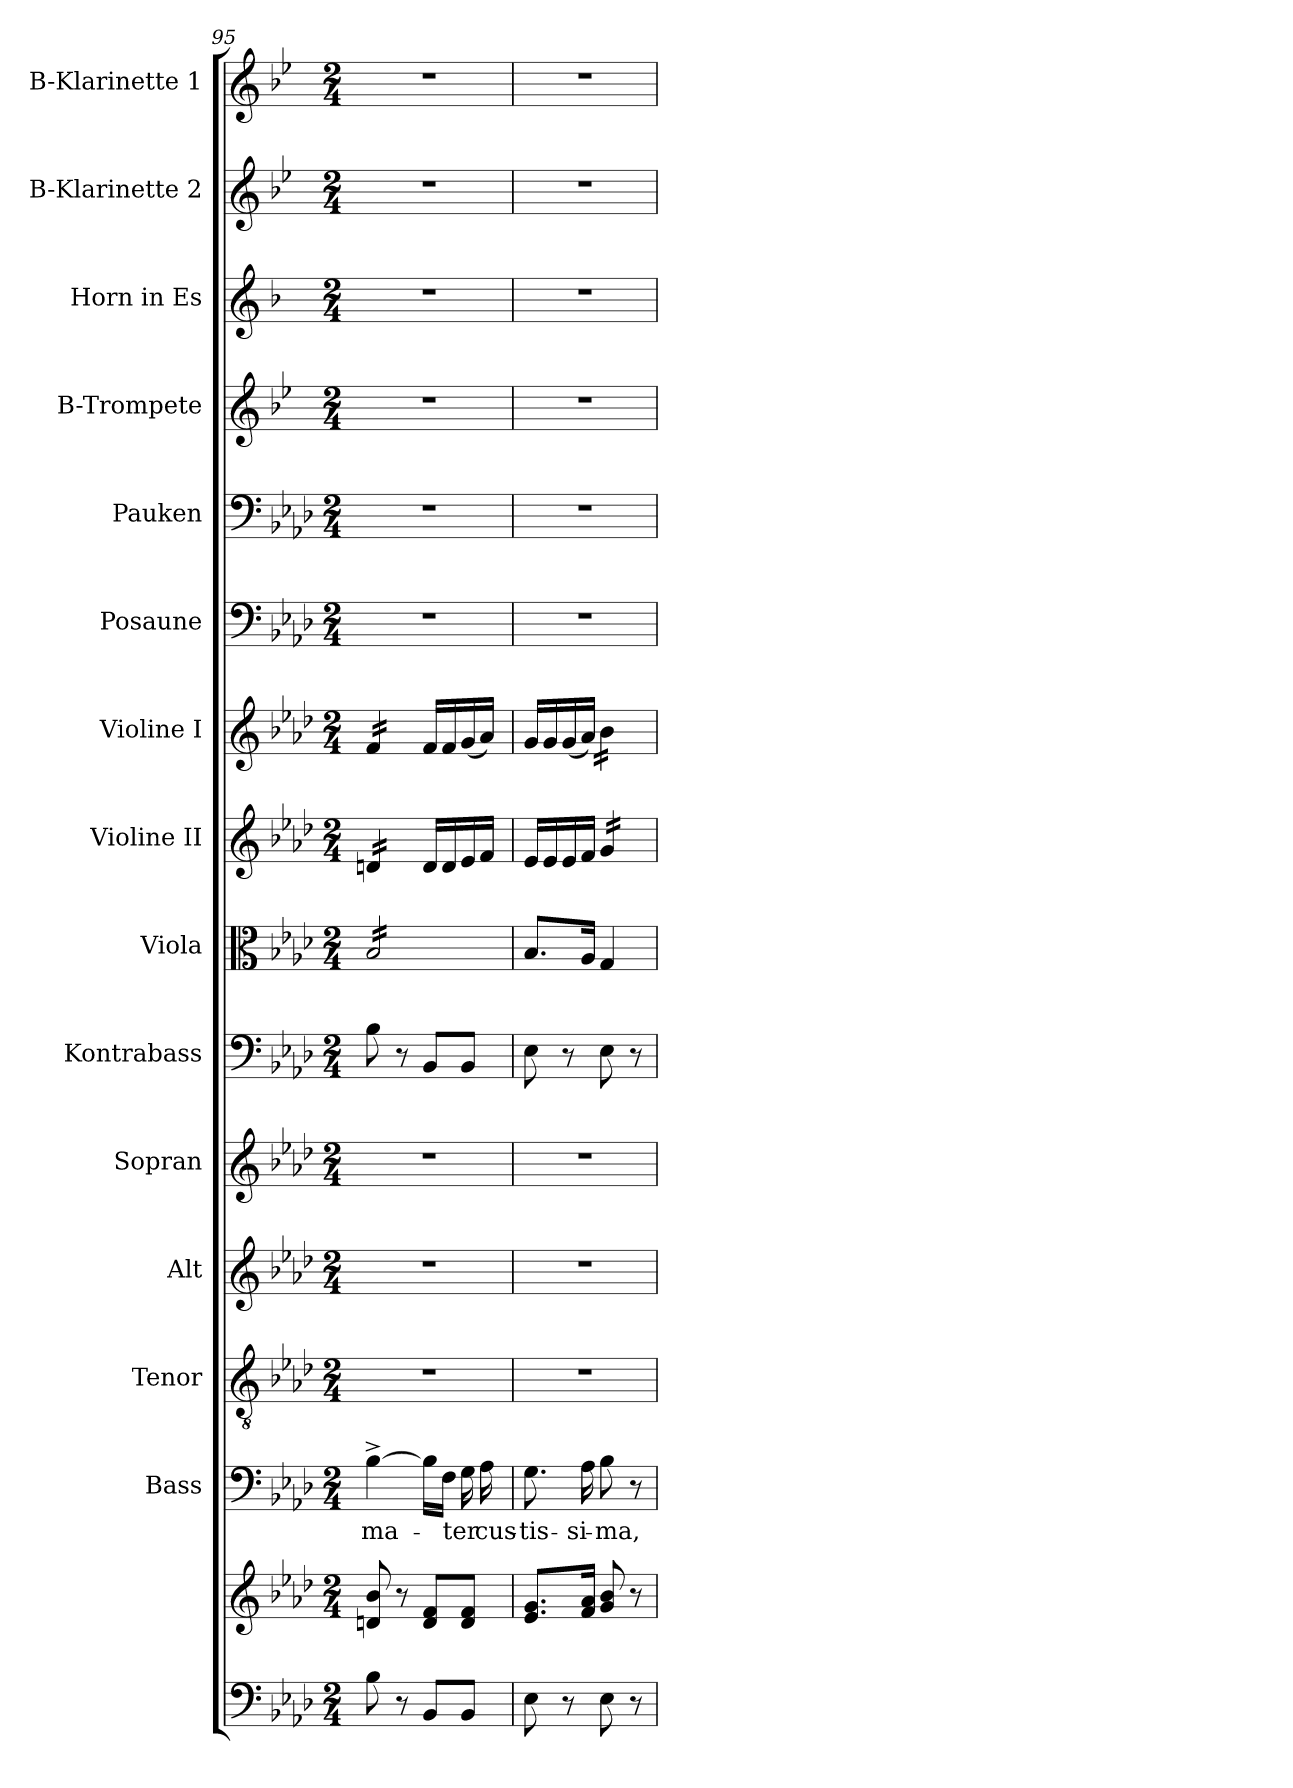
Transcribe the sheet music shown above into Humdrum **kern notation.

**kern	**kern	**kern	**text	**kern	**kern	**kern	**kern	**kern	**kern	**kern	**kern	**kern	**kern	**kern	**kern	**kern
*part15	*part15	*part14	*part14	*part13	*part12	*part11	*part10	*part9	*part8	*part7	*part6	*part5	*part4	*part3	*part2	*part1
*staff16	*staff15	*staff14	*staff14	*staff13	*staff12	*staff11	*staff10	*staff9	*staff8	*staff7	*staff6	*staff5	*staff4	*staff3	*staff2	*staff1
*	*	*I"Bass	*	*I"Tenor	*I"Alt	*I"Sopran	*I"Kontrabass	*I"Viola	*I"Violine II	*I"Violine I	*I"Posaune	*I"Pauken	*I"B-Trompete	*I"Horn in Es	*I"B-Klarinette 2	*I"B-Klarinette 1
*	*	*I'B.	*	*I'T.	*I'A.	*I'S.	*I'Kb.	*I'Vla.	*I'Vl. II	*I'Vl. I	*I'Pos.	*I'Pk.	*I'B Trp.	*	*I'B Kl. 2	*I'B Kl. 1
*clefF4	*clefG2	*clefF4	*	*clefGv2	*clefG2	*clefG2	*clefF4	*clefC3	*clefG2	*clefG2	*clefF4	*clefF4	*clefG2	*clefG2	*clefG2	*clefG2
*	*	*	*	*	*	*	*ITrd7c12	*	*	*	*	*	*ITrd1c2	*ITrd5c9	*ITrd1c2	*ITrd1c2
*k[b-e-a-d-]	*k[b-e-a-d-]	*k[b-e-a-d-]	*	*k[b-e-a-d-]	*k[b-e-a-d-]	*k[b-e-a-d-]	*k[b-e-a-d-]	*k[b-e-a-d-]	*k[b-e-a-d-]	*k[b-e-a-d-]	*k[b-e-a-d-]	*k[b-e-a-d-]	*k[b-e-a-d-]	*k[b-e-a-d-]	*k[b-e-a-d-]	*k[b-e-a-d-]
*A-:	*A-:	*A-:	*	*A-:	*A-:	*A-:	*A-:	*A-:	*A-:	*A-:	*A-:	*A-:	*A-:	*A-:	*A-:	*A-:
*M2/4	*M2/4	*M2/4	*	*M2/4	*M2/4	*M2/4	*M2/4	*M2/4	*M2/4	*M2/4	*M2/4	*M2/4	*M2/4	*M2/4	*M2/4	*M2/4
=95	=95	=95	=95	=95	=95	=95	=95	=95	=95	=95	=95	=95	=95	=95	=95	=95
!	!	!	!LO:LY:b	!	!	!	!	!	!	!	!	!	!	!	!	!
*	*	*	*	*	*	*	*	*tremolo	*	*	*	*	*	*	*	*
*	*	*	*	*	*	*	*	*	*tremolo	*	*	*	*	*	*	*
*	*	*	*	*	*	*	*	*	*	*tremolo	*	*	*	*	*	*
8B-\	8dn/ 8b-/	[4B-^>\	ma-	2r	2r	2r	8BB-\	16B-/LL	16dn/LL	16f/LL	2r	2r	2r	2r	2r	2r
.	.	.	.	.	.	.	.	16B-/	16dn/	16f/	.	.	.	.	.	.
8r	8r	.	.	.	.	.	8r	16B-/	16dn/	16f/	.	.	.	.	.	.
.	.	.	.	.	.	.	.	16B-/	16dn/JJ	16f/JJ	.	.	.	.	.	.
*	*	*	*	*	*	*	*	*	*	*Xtremolo	*	*	*	*	*	*
*	*	*	*	*	*	*	*	*	*Xtremolo	*	*	*	*	*	*	*
8BB-/L	8d/ 8f/L	16B-\LL]	.	.	.	.	8BBB-/L	16B-/	16d/LL	16f/LL	.	.	.	.	.	.
.	.	16F\JJ	.	.	.	.	.	16B-/	16d/	16f/	.	.	.	.	.	.
!	!	!	!LO:LY:b	!	!	!	!	!	!	!	!	!	!	!	!	!
8BB-/J	8d/ 8f/J	16G\	-ter	.	.	.	8BBB-/J	16B-/	16e-/	(<16g/	.	.	.	.	.	.
!	!	!	!LO:LY:b	!	!	!	!	!	!	!	!	!	!	!	!	!
.	.	16A-\	cus-	.	.	.	.	16B-/JJ	16f/JJ	16a-/JJ)	.	.	.	.	.	.
*	*	*	*	*	*	*	*	*Xtremolo	*	*	*	*	*	*	*	*
=96	=96	=96	=96	=96	=96	=96	=96	=96	=96	=96	=96	=96	=96	=96	=96	=96
!	!	!	!LO:LY:b	!	!	!	!	!	!	!	!	!	!	!	!	!
8E-\	8.e-/ 8.g/L	8.G\	-tis-	2r	2r	2r	8EE-\	8.B-/L	16e-/LL	16g/LL	2r	2r	2r	2r	2r	2r
.	.	.	.	.	.	.	.	.	16e-/	16g/	.	.	.	.	.	.
8r	.	.	.	.	.	.	8r	.	16e-/	(<16g/	.	.	.	.	.	.
!	!	!	!LO:LY:b	!	!	!	!	!	!	!	!	!	!	!	!	!
.	16f/ 16a-/Jk	16A-\	-si-	.	.	.	.	16A-/Jk	16f/JJ	16a-/JJ)	.	.	.	.	.	.
!	!	!	!LO:LY:b	!	!	!	!	!	!	!	!	!	!	!	!	!
*	*	*	*	*	*	*	*	*	*tremolo	*	*	*	*	*	*	*
*	*	*	*	*	*	*	*	*	*	*tremolo	*	*	*	*	*	*
8E-\	8g/ 8b-/	8B-\	-ma,	.	.	.	8EE-\	4G/	16g/LL	16b-\LL	.	.	.	.	.	.
.	.	.	.	.	.	.	.	.	16g/	16b-\	.	.	.	.	.	.
8r	8r	8r	.	.	.	.	8r	.	16g/	16b-\	.	.	.	.	.	.
.	.	.	.	.	.	.	.	.	16g/JJ	16b-\JJ	.	.	.	.	.	.
*	*	*	*	*	*	*	*	*	*	*Xtremolo	*	*	*	*	*	*
*	*	*	*	*	*	*	*	*	*Xtremolo	*	*	*	*	*	*	*
=	=	=	=	=	=	=	=	=	=	=	=	=	=	=	=	=
*-	*-	*-	*-	*-	*-	*-	*-	*-	*-	*-	*-	*-	*-	*-	*-	*-
